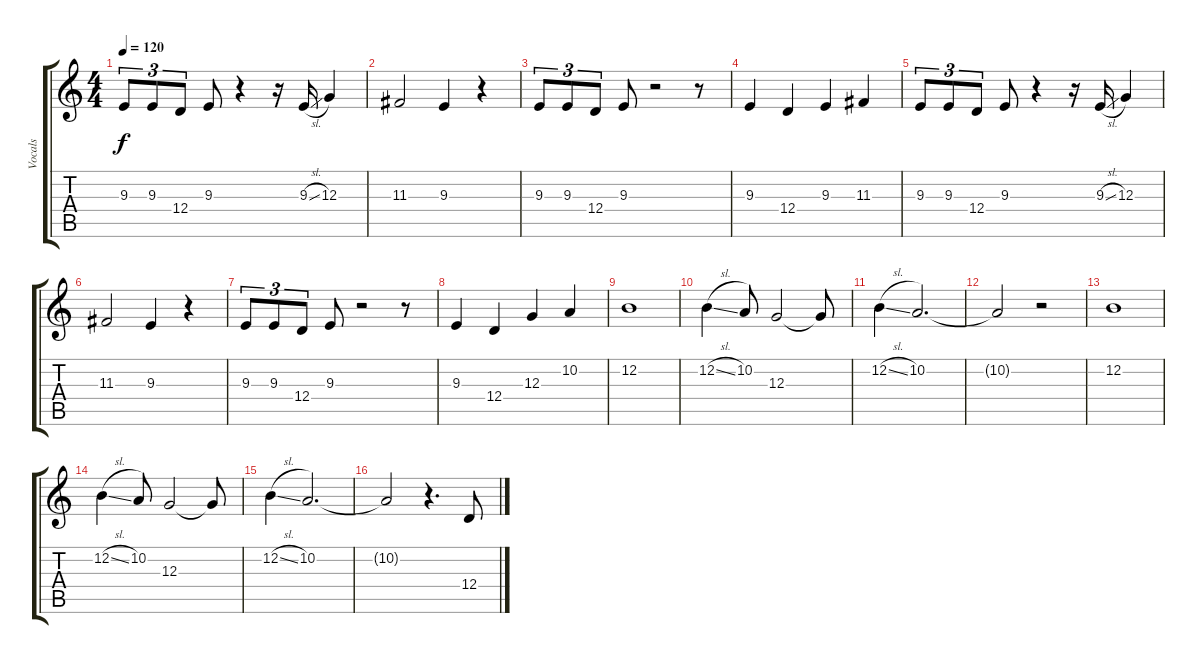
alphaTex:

\track ("Vocals" "Vocals") {instrument drawbarorgan}
\staff {score tabs}
\tuning (E4 B3 G3 D3 A2 E2) {hide}
\ts (4 4)
\tempo 120
\clef g2
\ks c
9.3.8{tu (3 2) dy f} 9.3.8{tu (3 2)} 12.4.8{tu (3 2)} 9.3.8 r.4 r.16 9.3{sl}.16 12.3.4 |
11.3.2 9.3.4 r.4 |
9.3.8{tu (3 2)} 9.3.8{tu (3 2)} 12.4.8{tu (3 2)} 9.3.8 r.2 r.8 |
9.3.4 12.4.4 9.3.4 11.3.4 |
9.3.8{tu (3 2)} 9.3.8{tu (3 2)} 12.4.8{tu (3 2)} 9.3.8 r.4 r.16 9.3{sl}.16 12.3.4 |
11.3.2 9.3.4 r.4 |
9.3.8{tu (3 2)} 9.3.8{tu (3 2)} 12.4.8{tu (3 2)} 9.3.8 r.2 r.8 |
9.3.4 12.4.4 12.3.4 10.2.4 |
12.2.1 |
12.2{sl}.4 10.2.8 12.3.2 12.3{t}.8 |
12.2{sl}.4 10.2.2{d} |
10.2{t}.2 r.2 |
12.2.1 |
12.2{sl}.4 10.2.8 12.3.2 12.3{t}.8 |
12.2{sl}.4 10.2.2{d} |
10.2{t}.2 r.4{d} 12.4.8
